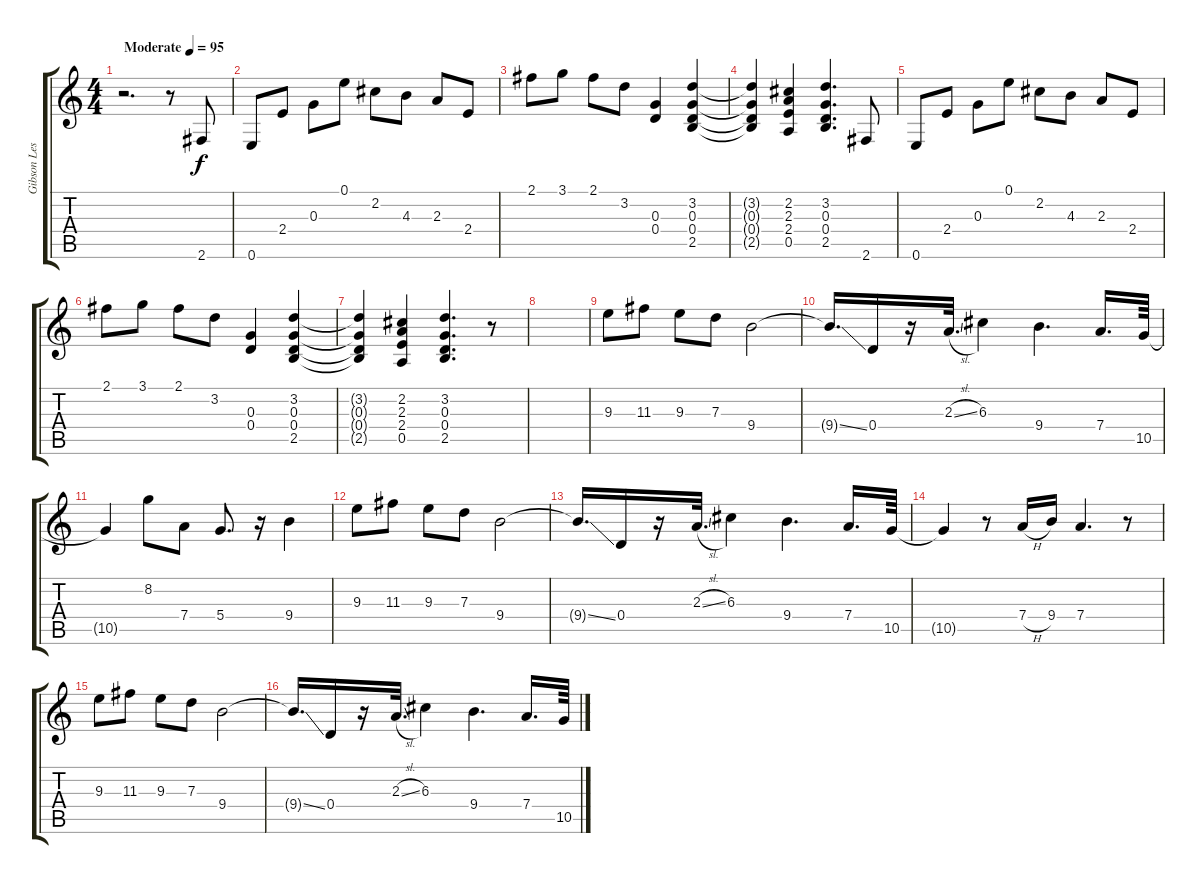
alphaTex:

\track ("Gibson Les Paul" "Gibson Les") {instrument overdrivenguitar}
\staff {score tabs}
\tuning (E4 B3 G3 D3 A2 E2) {hide}
\ts (4 4)
\tempo (95 "Moderate")
\clef g2
\ks c
r.2{d dy f instrument overdrivenguitar} r.8 2.6.8 |
0.6.8 2.4.8 0.3.8 0.1.8 2.2.8 4.3.8 2.3.8 2.4.8 |
2.1.8 3.1.8 2.1.8 3.2.8 (0.3 0.4).4 (3.2 0.3 0.4 2.5).4 |
(3.2{t} 0.3{t} 0.4{t} 2.5{t}).4 (2.2 2.3 2.4 0.5).4 (3.2 0.3 0.4 2.5).4{d} 2.6.8 |
0.6.8 2.4.8 0.3.8 0.1.8 2.2.8 4.3.8 2.3.8 2.4.8 |
2.1.8 3.1.8 2.1.8 3.2.8 (0.3 0.4).4 (3.2 0.3 0.4 2.5).4 |
(3.2{t} 0.3{t} 0.4{t} 2.5{t}).4 (2.2 2.3 2.4 0.5).4 (3.2 0.3 0.4 2.5).4{d} r.8 |
|
9.3.8 11.3.8 9.3.8 7.3.8 9.4.2 |
9.4{ss t}.16{d} 0.4.16 r.16 2.3{sl}.32{d} 6.3.4 9.4.4{d} 7.4.16{d} 10.5.64 |
10.5{t}.4 8.2.8 7.4.8 5.4.8{d} r.16 9.4.4 |
9.3.8 11.3.8 9.3.8 7.3.8 9.4.2 |
9.4{ss t}.16{d} 0.4.16 r.16 2.3{sl}.32{d} 6.3.4 9.4.4{d} 7.4.16{d} 10.5.64 |
10.5{t}.4 r.8 7.4{h}.16 9.4.16 7.4.4{d} r.8 |
9.3.8 11.3.8 9.3.8 7.3.8 9.4.2 |
9.4{ss t}.16{d} 0.4.16 r.16 2.3{sl}.32{d} 6.3.4 9.4.4{d} 7.4.16{d} 10.5.64
